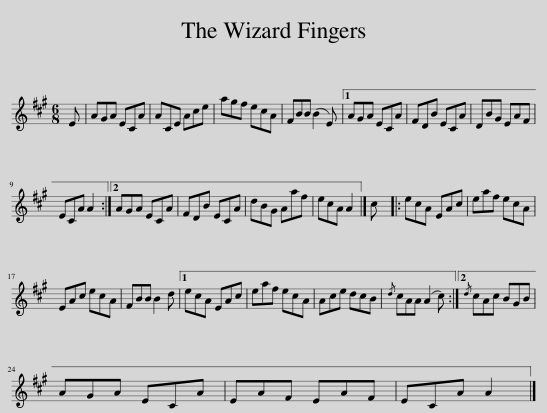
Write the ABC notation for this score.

X:1
L:1/8
M:6/8
I:linebreak $
K:A
V:1 treble
V:1
 E | AGA ECA | ACE Ace | agf ecA | FBB (B2 E) |1 %5
 AGA ECA | FDB ECA | DBG EAF |$ ECA A2 :|2 AGA ECA | %10
 FDB ECA | dBG Aaf | ecA A2 |] c |: ecA EAc | %15
 eaf ecA |$ EAc ecA | FBB B2 d |1 ecA EAc | eaf ecA | %20
 Ace dcB |{/d} cAA (A2 c) :|2{/d} cAc BGB |$ AGA ECA | EAF EAF | %25
 ECA A2 |] %26
